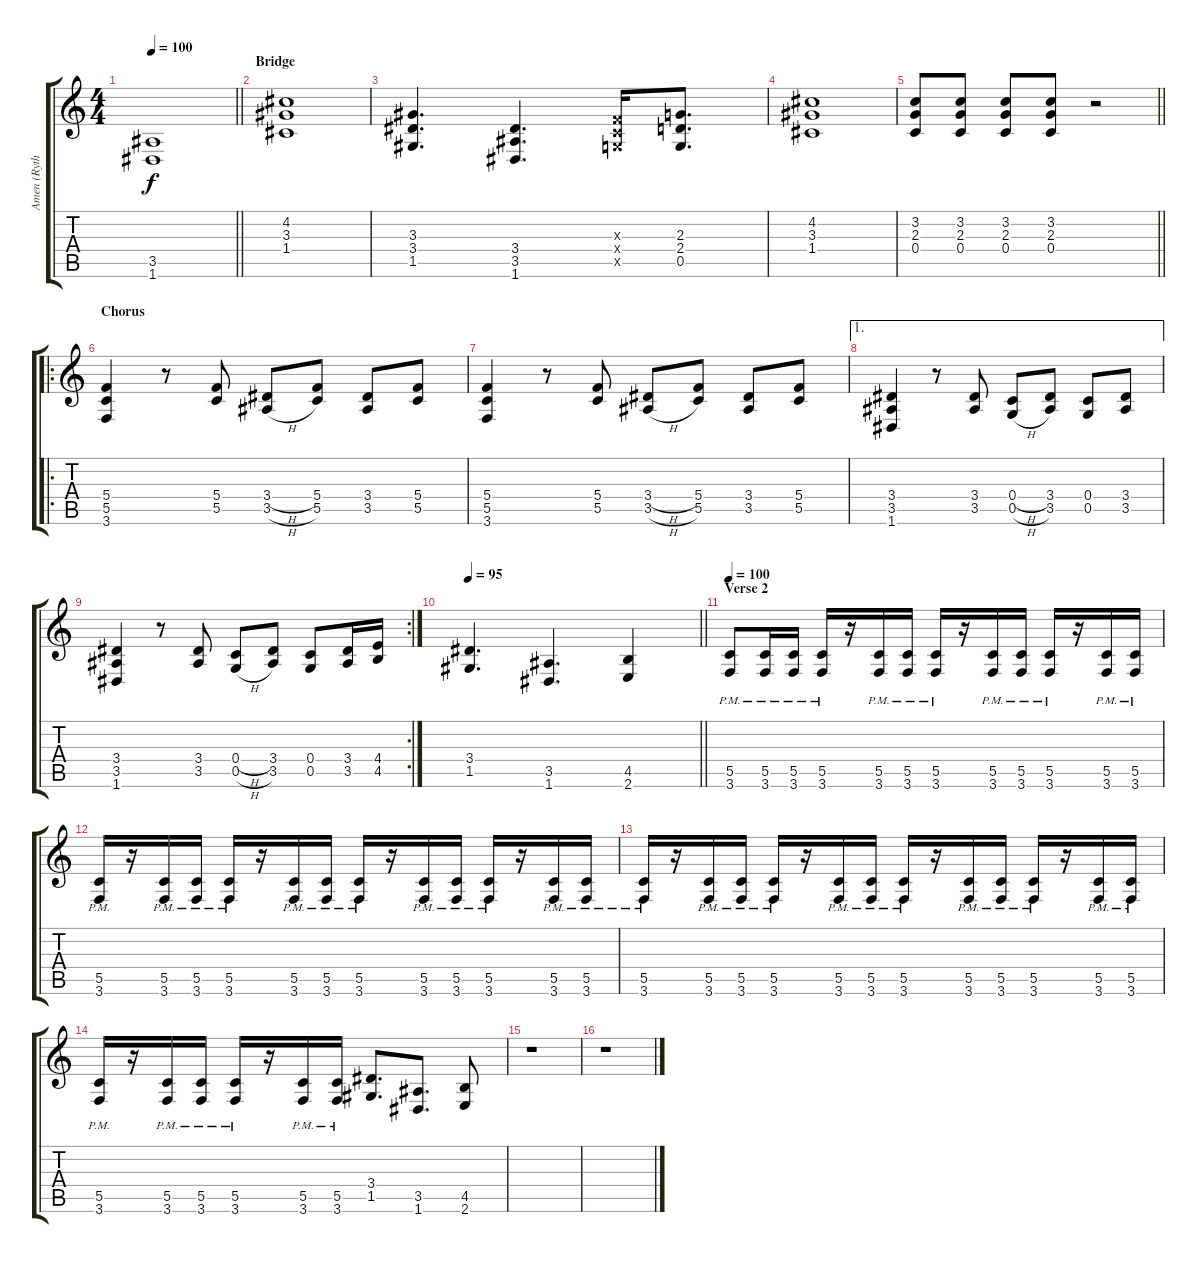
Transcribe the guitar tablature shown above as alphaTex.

\track ("Amen (Rythm)" "Amen (Ryth") {instrument distortionguitar}
\staff {score tabs}
\tuning (D4 A3 F3 C3 G2 D2) {hide}
\ts (4 4)
\tempo 100
\clef g2
\barLineRight lightlight
\ks c
(3.5 1.6).1{dy f} |
\section ("" "Bridge")
(4.2 3.3 1.4).1 |
(3.3 3.4 1.5).4{d} (3.4 3.5 1.6).4{d} (0.3{x} 0.4{x} 0.5{x}).16 (2.3 2.4 0.5).8{d} |
(4.2 3.3 1.4).1 |
\barLineRight lightlight
(3.2 2.3 0.4).8 (3.2 2.3 0.4).8 (3.2 2.3 0.4).8 (3.2 2.3 0.4).8 r.2 |
\ro
\section ("" "Chorus")
(5.4 5.5 3.6).4 r.8 (5.4 5.5).8 (3.4{h} 3.5{h}).8 (5.4 5.5).8 (3.4 3.5).8 (5.4 5.5).8 |
(5.4 5.5 3.6).4 r.8 (5.4 5.5).8 (3.4{h} 3.5{h}).8 (5.4 5.5).8 (3.4 3.5).8 (5.4 5.5).8 |
\ae 1
(3.4 3.5 1.6).4 r.8 (3.4 3.5).8 (0.4{h} 0.5{h}).8 (3.4 3.5).8 (0.4 0.5).8 (3.4 3.5).8 |
\rc 2
(3.4 3.5 1.6).4 r.8 (3.4 3.5).8 (0.4{h} 0.5{h}).8 (3.4 3.5).8 (0.4 0.5).8 (3.4 3.5).16 (4.4 4.5).16 |
\tempo 95
\barLineRight lightlight
(3.4 1.5).4{d} (3.5 1.6).4{d} (4.5 2.6).4 |
\section ("" "Verse 2")
\tempo 100
(5.5{pm} 3.6{pm}).8 (5.5{pm} 3.6{pm}).16 (5.5{pm} 3.6{pm}).16 (5.5{pm} 3.6{pm}).16 r.16 (5.5{pm} 3.6{pm}).16 (5.5{pm} 3.6{pm}).16 (5.5{pm} 3.6{pm}).16 r.16 (5.5{pm} 3.6{pm}).16 (5.5{pm} 3.6{pm}).16 (5.5{pm} 3.6{pm}).16 r.16 (5.5{pm} 3.6{pm}).16 (5.5{pm} 3.6{pm}).16 |
(5.5{pm} 3.6{pm}).16 r.16 (5.5{pm} 3.6{pm}).16 (5.5{pm} 3.6{pm}).16 (5.5{pm} 3.6{pm}).16 r.16 (5.5{pm} 3.6{pm}).16 (5.5{pm} 3.6{pm}).16 (5.5{pm} 3.6{pm}).16 r.16 (5.5{pm} 3.6{pm}).16 (5.5{pm} 3.6{pm}).16 (5.5{pm} 3.6{pm}).16 r.16 (5.5{pm} 3.6).16 (5.5{pm} 3.6{pm}).16 |
(5.5{pm} 3.6{pm}).16 r.16 (5.5{pm} 3.6{pm}).16 (5.5{pm} 3.6{pm}).16 (5.5{pm} 3.6{pm}).16 r.16 (5.5{pm} 3.6{pm}).16 (5.5{pm} 3.6{pm}).16 (5.5{pm} 3.6{pm}).16 r.16 (5.5{pm} 3.6{pm}).16 (5.5{pm} 3.6{pm}).16 (5.5{pm} 3.6{pm}).16 r.16 (5.5{pm} 3.6).16 (5.5{pm} 3.6{pm}).16 |
(5.5{pm} 3.6{pm}).16 r.16 (5.5{pm} 3.6{pm}).16 (5.5{pm} 3.6{pm}).16 (5.5{pm} 3.6{pm}).16 r.16 (5.5{pm} 3.6{pm}).16 (5.5{pm} 3.6{pm}).16 (3.4 1.5).8{d} (3.5 1.6).8{d} (4.5 2.6).8 |
r.1 |
r.1
